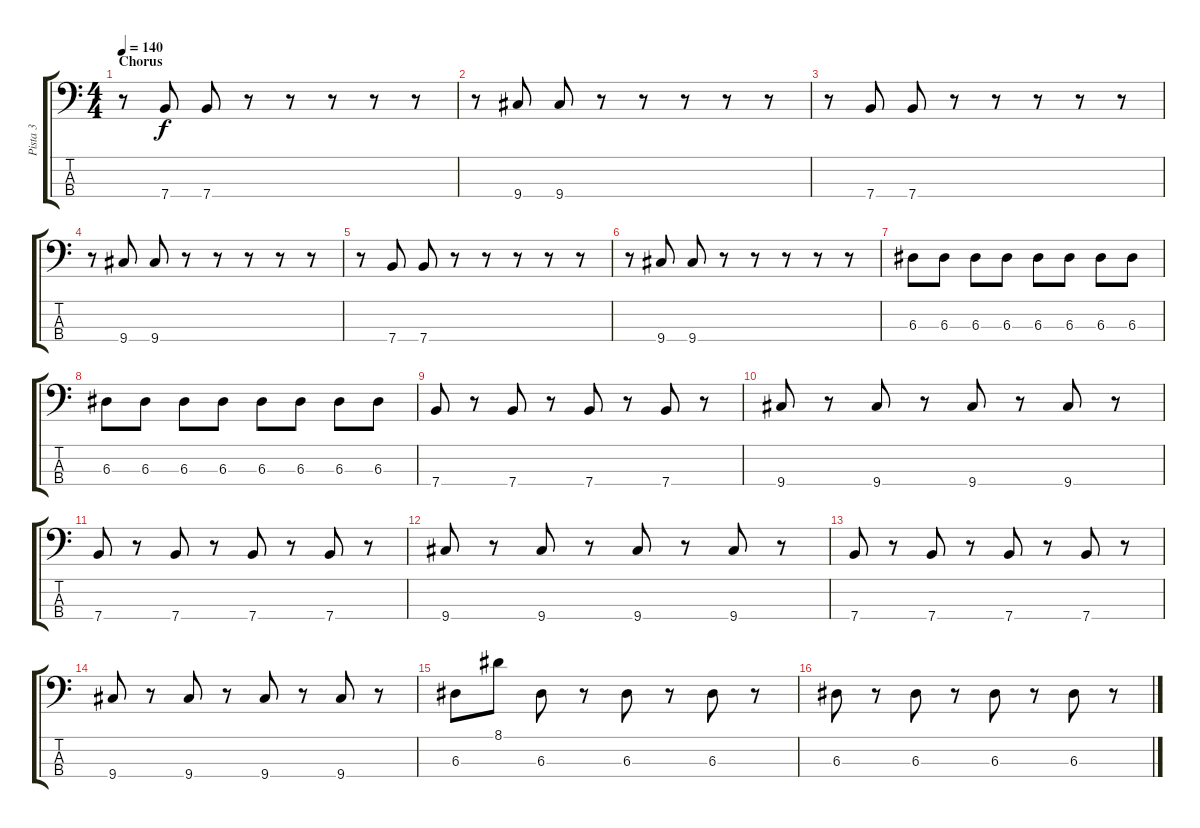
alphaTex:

\track ("Pista 3" "Pista 3") {instrument electricbasspick}
\staff {score tabs}
\tuning (G2 D2 A1 E1) {hide}
\ts (4 4)
\section ("" "Chorus")
\tempo 140
\clef f4
\ks c
r.8{dy f} 7.4.8 7.4.8 r.8 r.8 r.8 r.8 r.8 |
r.8 9.4.8 9.4.8 r.8 r.8 r.8 r.8 r.8 |
r.8 7.4.8 7.4.8 r.8 r.8 r.8 r.8 r.8 |
r.8 9.4.8 9.4.8 r.8 r.8 r.8 r.8 r.8 |
r.8 7.4.8 7.4.8 r.8 r.8 r.8 r.8 r.8 |
r.8 9.4.8 9.4.8 r.8 r.8 r.8 r.8 r.8 |
6.3.8 6.3.8 6.3.8 6.3.8 6.3.8 6.3.8 6.3.8 6.3.8 |
6.3.8 6.3.8 6.3.8 6.3.8 6.3.8 6.3.8 6.3.8 6.3.8 |
7.4.8 r.8 7.4.8 r.8 7.4.8 r.8 7.4.8 r.8 |
9.4.8 r.8 9.4.8 r.8 9.4.8 r.8 9.4.8 r.8 |
7.4.8 r.8 7.4.8 r.8 7.4.8 r.8 7.4.8 r.8 |
9.4.8 r.8 9.4.8 r.8 9.4.8 r.8 9.4.8 r.8 |
7.4.8 r.8 7.4.8 r.8 7.4.8 r.8 7.4.8 r.8 |
9.4.8 r.8 9.4.8 r.8 9.4.8 r.8 9.4.8 r.8 |
6.3.8 8.1.8 6.3.8 r.8 6.3.8 r.8 6.3.8 r.8 |
6.3.8 r.8 6.3.8 r.8 6.3.8 r.8 6.3.8 r.8
